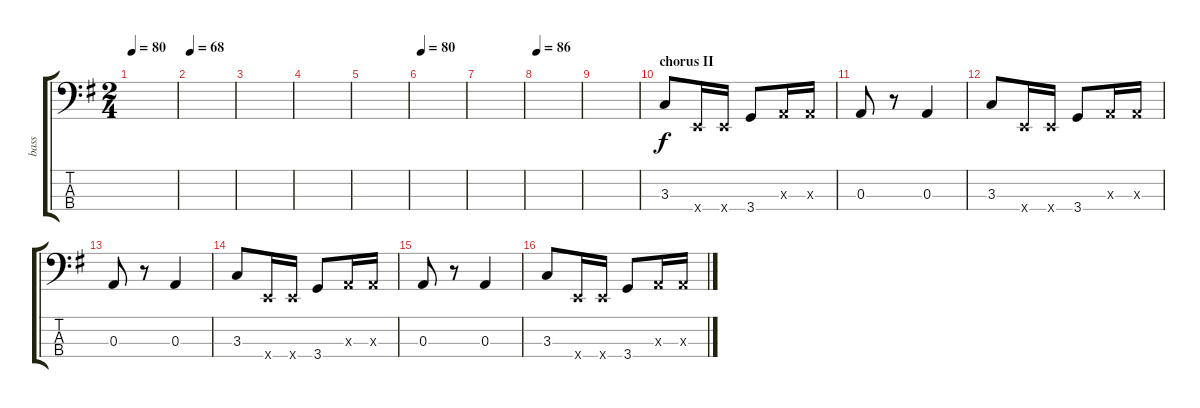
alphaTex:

\track ("bass" "bass") {instrument electricbassfinger}
\staff {score tabs}
\tuning (G2 D2 A1 E1) {hide}
\ts (2 4)
\tempo 80
\clef f4
\ks g
|
\tempo 68
|
|
|
|
\tempo 80
|
|
\tempo 86
|
|
\section ("" "chorus II")
3.3.8 0.4{x}.16 0.4{x}.16 3.4.8 0.3{x}.16 0.3{x}.16 |
0.3.8 r.8 0.3.4 |
3.3.8 0.4{x}.16 0.4{x}.16 3.4.8 0.3{x}.16 0.3{x}.16 |
0.3.8 r.8 0.3.4 |
3.3.8 0.4{x}.16 0.4{x}.16 3.4.8 0.3{x}.16 0.3{x}.16 |
0.3.8 r.8 0.3.4 |
3.3.8 0.4{x}.16 0.4{x}.16 3.4.8 0.3{x}.16 0.3{x}.16
